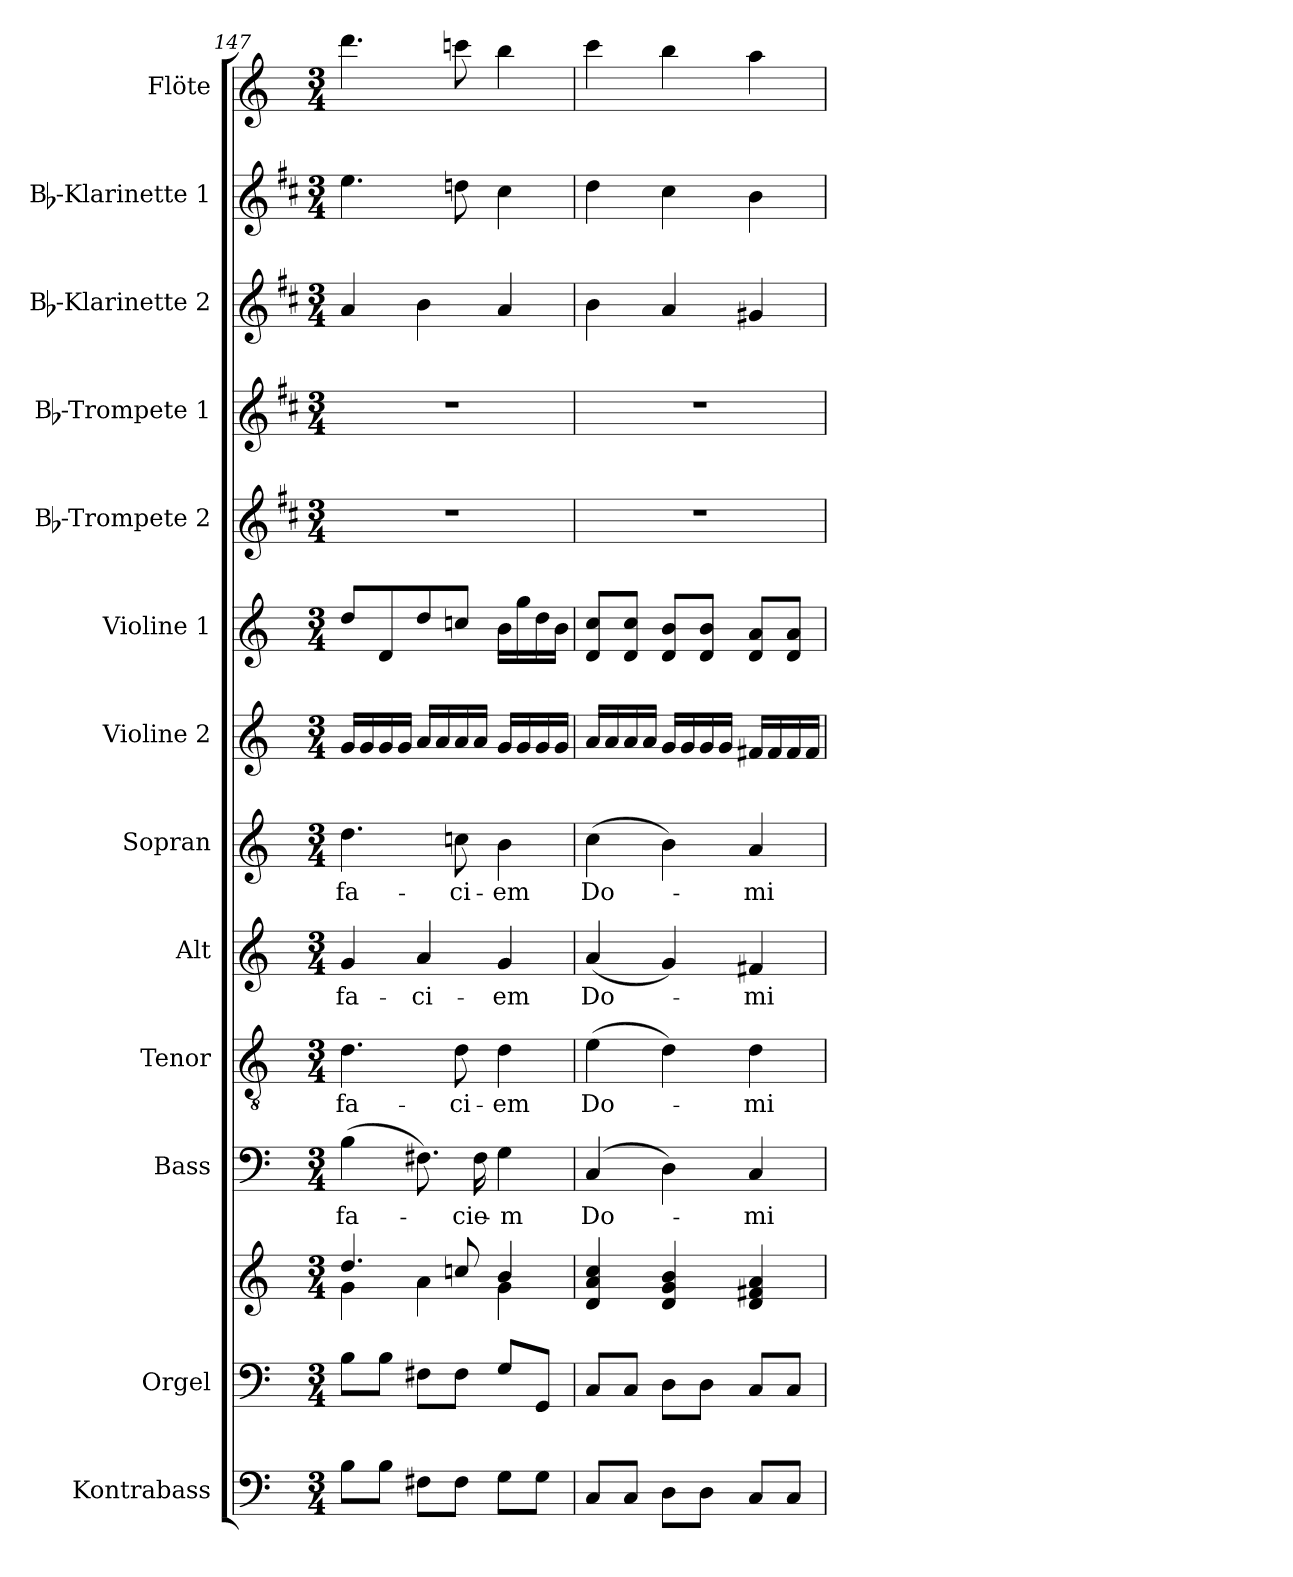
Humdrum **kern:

**kern	**kern	**kern	**kern	**text	**kern	**text	**kern	**text	**kern	**text	**kern	**kern	**kern	**kern	**kern	**kern	**kern
*part13	*part12	*part12	*part11	*part11	*part10	*part10	*part9	*part9	*part8	*part8	*part7	*part6	*part5	*part4	*part3	*part2	*part1
*staff14	*staff13	*staff12	*staff11	*staff11	*staff10	*staff10	*staff9	*staff9	*staff8	*staff8	*staff7	*staff6	*staff5	*staff4	*staff3	*staff2	*staff1
*I"Kontrabass	*I"Orgel	*	*I"Bass	*	*I"Tenor	*	*I"Alt	*	*I"Sopran	*	*I"Violine 2	*I"Violine 1	*I"Bb-Trompete 2	*I"Bb-Trompete 1	*I"Bb-Klarinette 2	*I"Bb-Klarinette 1	*I"Flöte
*I'Kb.	*I'Org.	*	*I'B.	*	*I'T.	*	*I'A.	*	*I'S.	*	*I'Vl. 2	*I'Vl. 1	*I'Bb Trp. 2	*I'Bb Trp. 1	*I'Bb Kl. 2	*I'Bb Kl. 1	*I'Fl.
*clefF4	*clefF4	*clefG2	*clefF4	*	*clefGv2	*	*clefG2	*	*clefG2	*	*clefG2	*clefG2	*clefG2	*clefG2	*clefG2	*clefG2	*clefG2
*ITrd7c12	*	*	*	*	*	*	*	*	*	*	*	*	*ITrd1c2	*ITrd1c2	*ITrd1c2	*ITrd1c2	*
*k[]	*k[]	*k[]	*k[]	*	*k[]	*	*k[]	*	*k[]	*	*k[]	*k[]	*k[]	*k[]	*k[]	*k[]	*k[]
*C:	*C:	*C:	*C:	*	*C:	*	*C:	*	*C:	*	*C:	*C:	*C:	*C:	*C:	*C:	*C:
*M3/4	*M3/4	*M3/4	*M3/4	*	*M3/4	*	*M3/4	*	*M3/4	*	*M3/4	*M3/4	*M3/4	*M3/4	*M3/4	*M3/4	*M3/4
=147	=147	=147	=147	=147	=147	=147	=147	=147	=147	=147	=147	=147	=147	=147	=147	=147	=147
*	*	*^	*	*	*	*	*	*	*	*	*	*	*	*	*	*	*
!	!	!	!	!	!LO:LY:b	!	!LO:LY:b	!	!LO:LY:b	!	!LO:LY:b	!	!	!	!	!	!	!
8BB\L	8B\L	4.dd/	4g\	(>4B\	fa-	4.d\	fa-	4g/	fa-	4.dd\	fa-	16g/LL	8dd/L	2.r	2.r	4g/	4.dd\	4.ddd\
.	.	.	.	.	.	.	.	.	.	.	.	16g/	.	.	.	.	.	.
8BB\J	8B\J	.	.	.	.	.	.	.	.	.	.	16g/	8d/	.	.	.	.	.
.	.	.	.	.	.	.	.	.	.	.	.	16g/JJ	.	.	.	.	.	.
!	!	!	!	!	!	!	!	!	!LO:LY:b	!	!	!	!	!	!	!	!	!
8FF#X\L	8F#X\L	.	4a\	8.F#X\)	.	.	.	4a/	-ci-	.	.	16a/LL	8dd/	.	.	4a\	.	.
.	.	.	.	.	.	.	.	.	.	.	.	16a/	.	.	.	.	.	.
!	!	!	!	!	!	!	!LO:LY:b	!	!	!	!LO:LY:b	!	!	!	!	!	!	!
8FF#\J	8F#\J	8ccn/	.	.	.	8d\	-ci-	.	.	8ccn\	-ci-	16a/	8ccn/J	.	.	.	8ccn\	8cccn\
!	!	!	!	!	!LO:LY:b	!	!	!	!	!	!	!	!	!	!	!	!	!
.	.	.	.	16F#\	-cie-	.	.	.	.	.	.	16a/JJ	.	.	.	.	.	.
!	!	!	!	!	!LO:LY:b	!	!LO:LY:b	!	!LO:LY:b	!	!LO:LY:b	!	!	!	!	!	!	!
8GG\L	8G/L	4b/	4g\	4G\	-m	4d\	-em	4g/	-em	4b\	-em	16g/LL	16b\LL	.	.	4g/	4b\	4bb\
.	.	.	.	.	.	.	.	.	.	.	.	16g/	16gg\	.	.	.	.	.
8GG\J	8GG/J	.	.	.	.	.	.	.	.	.	.	16g/	16dd\	.	.	.	.	.
.	.	.	.	.	.	.	.	.	.	.	.	16g/JJ	16b\JJ	.	.	.	.	.
*	*	*v	*v	*	*	*	*	*	*	*	*	*	*	*	*	*	*	*
=148	=148	=148	=148	=148	=148	=148	=148	=148	=148	=148	=148	=148	=148	=148	=148	=148	=148
!	!	!	!	!LO:LY:b	!	!LO:LY:b	!	!LO:LY:b	!	!LO:LY:b	!	!	!	!	!	!	!
8CC/L	8C/L	4d/ 4a/ 4cc/	(4C/	Do-	(>4e\	Do-	(<4a/	Do-	(>4cc\	Do-	16a/LL	8d/ 8cc/L	2.r	2.r	4a\	4cc\	4ccc\
.	.	.	.	.	.	.	.	.	.	.	16a/	.	.	.	.	.	.
8CC/J	8C/J	.	.	.	.	.	.	.	.	.	16a/	8d/ 8cc/J	.	.	.	.	.
.	.	.	.	.	.	.	.	.	.	.	16a/JJ	.	.	.	.	.	.
8DD\L	8D\L	4d/ 4g/ 4b/	4D\)	.	4d\)	.	4g/)	.	4b\)	.	16g/LL	8d/ 8b/L	.	.	4g/	4b\	4bb\
.	.	.	.	.	.	.	.	.	.	.	16g/	.	.	.	.	.	.
8DD\J	8D\J	.	.	.	.	.	.	.	.	.	16g/	8d/ 8b/J	.	.	.	.	.
.	.	.	.	.	.	.	.	.	.	.	16g/JJ	.	.	.	.	.	.
!	!	!	!	!LO:LY:b	!	!LO:LY:b	!	!LO:LY:b	!	!LO:LY:b	!	!	!	!	!	!	!
8CC/L	8C/L	4d/ 4f#X/ 4a/	4C/	-mi-	4d\	-mi-	4f#X/	-mi-	4a/	-mi-	16f#X/LL	8d/ 8a/L	.	.	4f#X/	4a\	4aa\
.	.	.	.	.	.	.	.	.	.	.	16f#/	.	.	.	.	.	.
8CC/J	8C/J	.	.	.	.	.	.	.	.	.	16f#/	8d/ 8a/J	.	.	.	.	.
.	.	.	.	.	.	.	.	.	.	.	16f#/JJ	.	.	.	.	.	.
=	=	=	=	=	=	=	=	=	=	=	=	=	=	=	=	=	=
*-	*-	*-	*-	*-	*-	*-	*-	*-	*-	*-	*-	*-	*-	*-	*-	*-	*-
